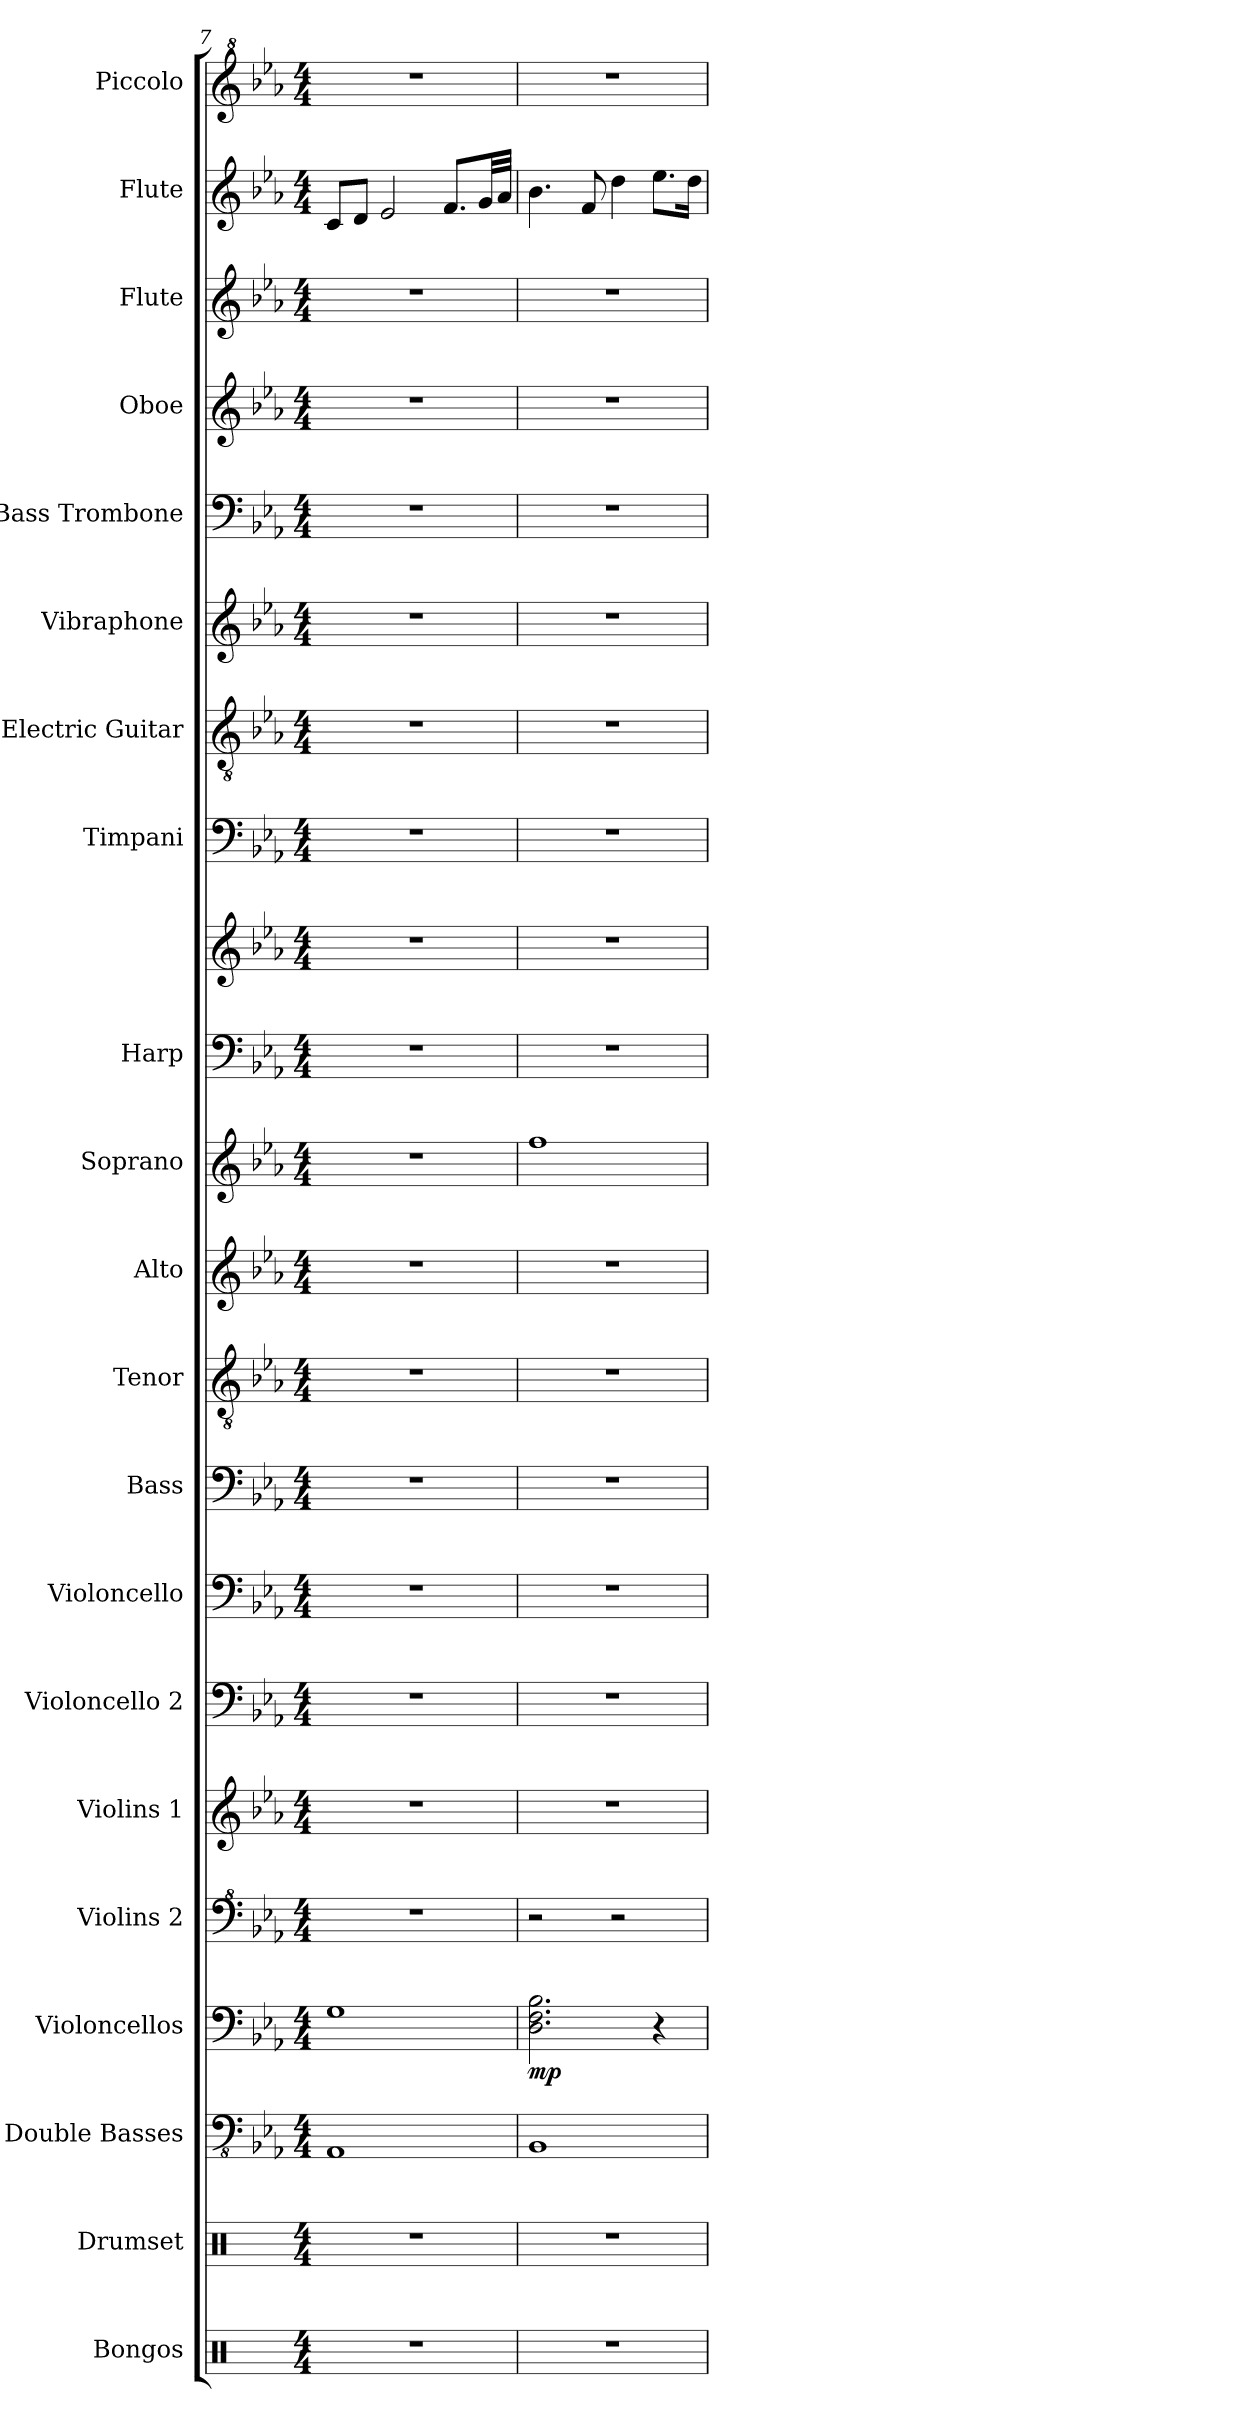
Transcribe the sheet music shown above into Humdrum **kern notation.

**kern	**kern	**kern	**kern	**dynam	**kern	**kern	**kern	**kern	**kern	**kern	**kern	**kern	**kern	**kern	**kern	**kern	**kern	**kern	**kern	**kern	**kern	**kern
*part21	*part20	*part19	*part18	*part18	*part17	*part16	*part15	*part14	*part13	*part12	*part11	*part10	*part9	*part9	*part8	*part7	*part6	*part5	*part4	*part3	*part2	*part1
*staff22	*staff21	*staff20	*staff19	*staff19	*staff18	*staff17	*staff16	*staff15	*staff14	*staff13	*staff12	*staff11	*staff10	*staff9	*staff8	*staff7	*staff6	*staff5	*staff4	*staff3	*staff2	*staff1
*I"Bongos	*I"Drumset	*I"Double Basses	*I"Violoncellos	*	*I"Violins 2	*I"Violins 1	*I"Violoncello 2	*I"Violoncello	*I"Bass	*I"Tenor	*I"Alto	*I"Soprano	*I"Harp	*	*I"Timpani	*I"Electric Guitar	*I"Vibraphone	*I"Bass Trombone	*I"Oboe	*I"Flute	*I"Flute	*I"Piccolo
*I'Bo.	*I'Drs.	*I'Dbs.	*I'Vlcs.	*	*I'Vlns. 2	*I'Vlns. 1	*I'Vlc. 2	*I'Vlc.	*I'B.	*I'T.	*I'A.	*I'S.	*I'Hrp.	*	*I'Timp.	*I'El. Guit.	*I'Vib.	*I'B. Trb.	*I'Ob.	*I'Fl.	*I'Fl.	*I'Picc.
*clefX	*clefX	*clefFv4	*clefF4	*	*clefF^4	*clefG2	*clefF4	*clefF4	*clefF4	*clefGv2	*clefG2	*clefG2	*clefF4	*clefG2	*clefF4	*clefGv2	*clefG2	*clefF4	*clefG2	*clefG2	*clefG2	*clefG^2
*	*	*	*	*	*	*	*	*	*	*	*	*	*	*	*	*	*	*	*	*	*	*ITrd-7c-12
*k[]	*k[]	*k[b-e-a-]	*k[b-e-a-]	*	*k[b-e-a-]	*k[b-e-a-]	*k[b-e-a-]	*k[b-e-a-]	*k[b-e-a-]	*k[b-e-a-]	*k[b-e-a-]	*k[b-e-a-]	*k[b-e-a-]	*k[b-e-a-]	*k[b-e-a-]	*k[b-e-a-]	*k[b-e-a-]	*k[b-e-a-]	*k[b-e-a-]	*k[b-e-a-]	*k[b-e-a-]	*k[b-e-a-]
*C:	*C:	*E-:	*E-:	*	*E-:	*E-:	*E-:	*E-:	*E-:	*E-:	*E-:	*E-:	*E-:	*E-:	*E-:	*E-:	*E-:	*E-:	*E-:	*E-:	*E-:	*E-:
*M4/4	*M4/4	*M4/4	*M4/4	*	*M4/4	*M4/4	*M4/4	*M4/4	*M4/4	*M4/4	*M4/4	*M4/4	*M4/4	*M4/4	*M4/4	*M4/4	*M4/4	*M4/4	*M4/4	*M4/4	*M4/4	*M4/4
=7	=7	=7	=7	=7	=7	=7	=7	=7	=7	=7	=7	=7	=7	=7	=7	=7	=7	=7	=7	=7	=7	=7
1r	1r	1AAA-	1G	.	1r	1r	1r	1r	1r	1r	1r	1r	1r	1r	1r	1r	1r	1r	1r	1r	8c/L	1r
.	.	.	.	.	.	.	.	.	.	.	.	.	.	.	.	.	.	.	.	.	8d/J	.
.	.	.	.	.	.	.	.	.	.	.	.	.	.	.	.	.	.	.	.	.	2e-/	.
.	.	.	.	.	.	.	.	.	.	.	.	.	.	.	.	.	.	.	.	.	8.f/L	.
.	.	.	.	.	.	.	.	.	.	.	.	.	.	.	.	.	.	.	.	.	32g/LL	.
.	.	.	.	.	.	.	.	.	.	.	.	.	.	.	.	.	.	.	.	.	32a-/JJJ	.
=8	=8	=8	=8	=8	=8	=8	=8	=8	=8	=8	=8	=8	=8	=8	=8	=8	=8	=8	=8	=8	=8	=8
!	!	!	!	!LO:DY:b	!	!	!	!	!	!	!	!	!	!	!	!	!	!	!	!	!	!
1r	1r	1BBB-	2.D\ 2.F\ 2.B-\	mp	2r	1r	1r	1r	1r	1r	1r	1ff	1r	1r	1r	1r	1r	1r	1r	1r	4.b-\	1r
.	.	.	.	.	.	.	.	.	.	.	.	.	.	.	.	.	.	.	.	.	8f/	.
.	.	.	.	.	2r	.	.	.	.	.	.	.	.	.	.	.	.	.	.	.	4dd\	.
.	.	.	4r	.	.	.	.	.	.	.	.	.	.	.	.	.	.	.	.	.	8.ee-\L	.
.	.	.	.	.	.	.	.	.	.	.	.	.	.	.	.	.	.	.	.	.	16dd\Jk	.
=	=	=	=	=	=	=	=	=	=	=	=	=	=	=	=	=	=	=	=	=	=	=
*-	*-	*-	*-	*-	*-	*-	*-	*-	*-	*-	*-	*-	*-	*-	*-	*-	*-	*-	*-	*-	*-	*-
